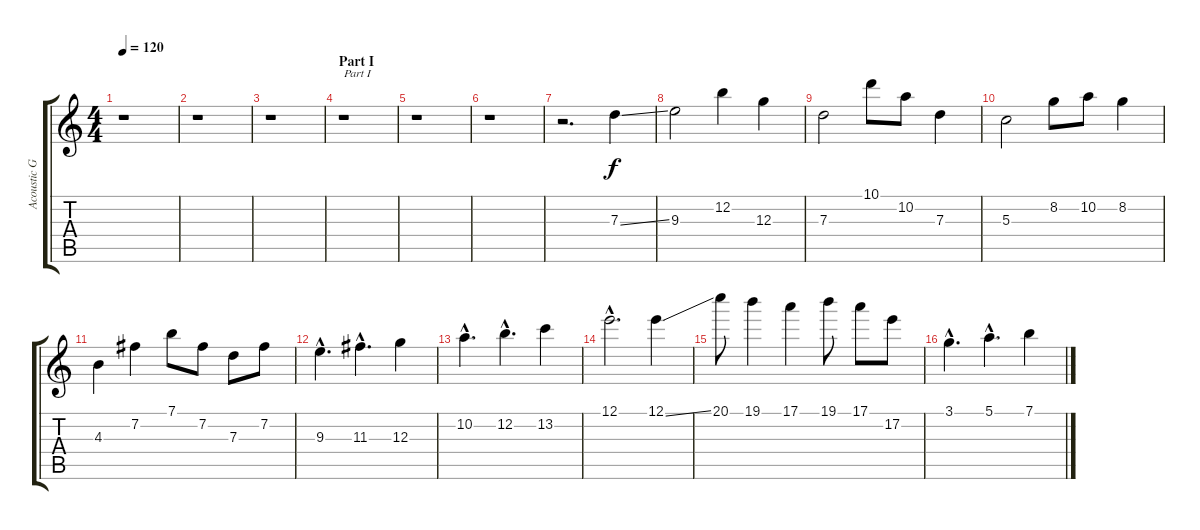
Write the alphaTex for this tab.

\track ("Acoustic Guitar 2" "Acoustic G") {instrument acousticguitarsteel}
\staff {score tabs}
\tuning (E4 B3 G3 D3 A2 E2) {hide}
\ts (4 4)
\tempo 120
\clef g2
\ks c
r.1{dy f instrument acousticguitarsteel} |
r.1 |
r.1 |
\section ("" "Part I")
r.1{txt "Part I"} |
r.1 |
r.1 |
r.2{d} 7.3{ss}.4 |
9.3.2 12.2.4 12.3.4 |
7.3.2 10.1.8 10.2.8 7.3.4 |
5.3.2 8.2.8 10.2.8 8.2.4 |
4.3.4 7.2.4 7.1.8 7.2.8 7.3.8 7.2.8 |
9.3{hac}.4{d} 11.3{hac}.4{d} 12.3.4 |
10.2{hac}.4{d} 12.2{hac}.4{d} 13.2.4 |
12.1{hac}.2{d} 12.1{ss}.4 |
20.1.8 19.1.4 17.1.4 19.1.8 17.1.8 17.2.8 |
3.1{hac}.4{d} 5.1{hac}.4{d} 7.1.4
